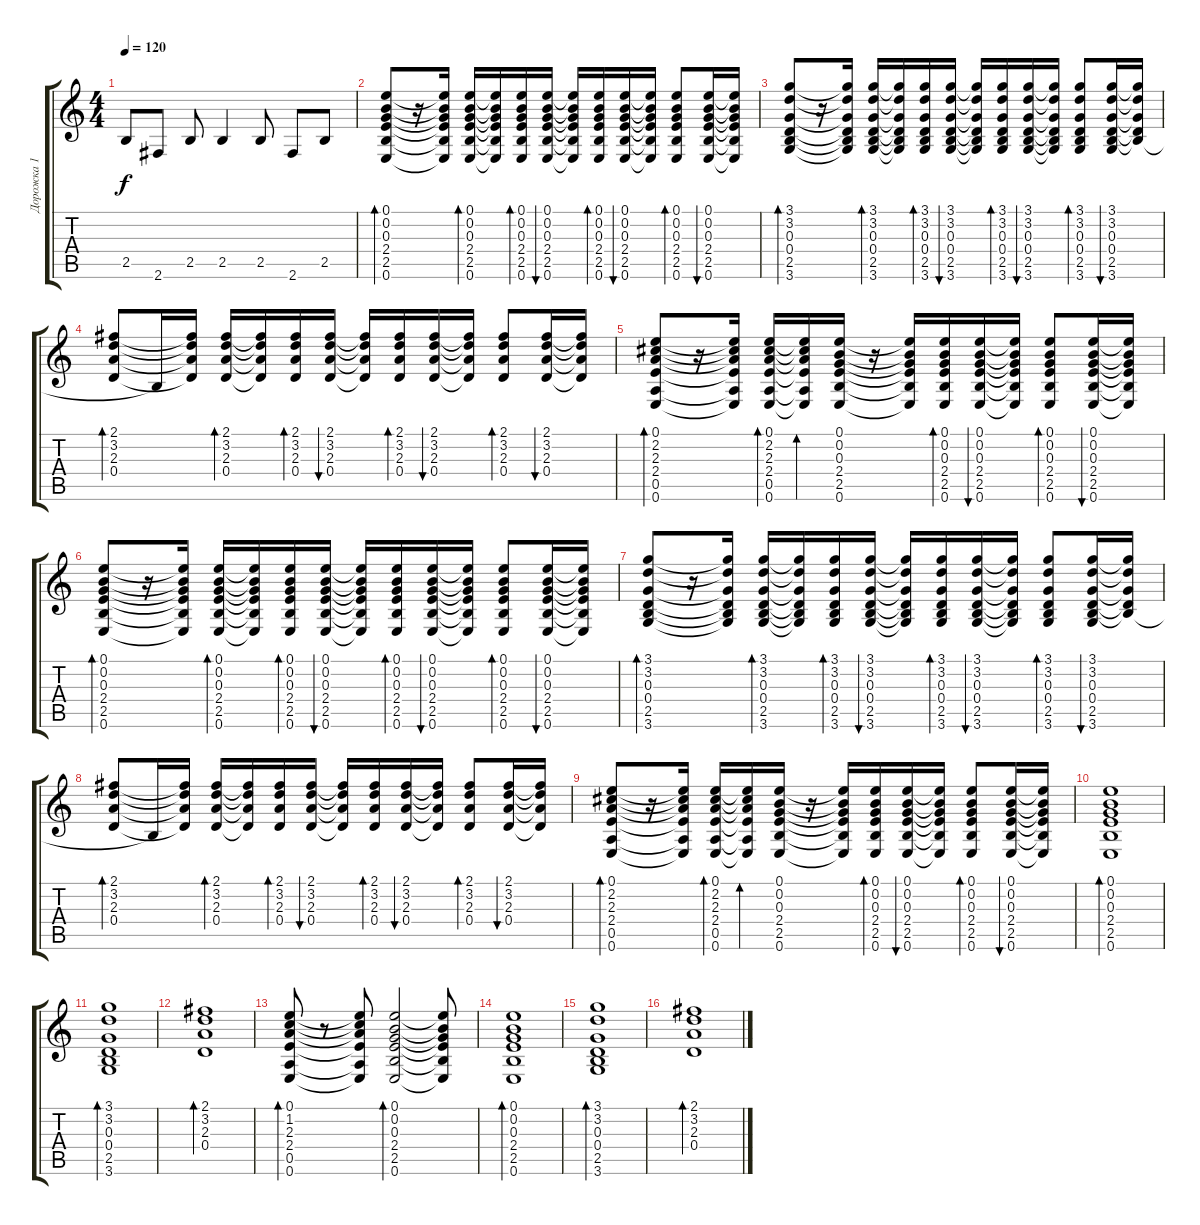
\track ("Дорожка 1" "Дорожка 1") {instrument acousticguitarnylon}
\staff {score tabs}
\tuning (E4 B3 G3 D3 A2 E2) {hide}
\ts (4 4)
\tempo 120
\clef g2
\ks c
2.5.8{dy f} 2.6.8 2.5.8 2.5.4 2.5.8 2.6.8 2.5.8 |
(0.1 0.2 0.3 2.4 2.5 0.6).8{bd 60 volume 5} r.16 (0.1{t} 0.2{t} 0.3{t} 2.4{t} 2.5{t} 0.6{t}).16 (0.1 0.2 0.3 2.4 2.5 0.6).16{bd 60} (0.1{t} 0.2{t} 0.3{t} 2.4{t} 2.5{t} 0.6{t}).16 (0.1 0.2 0.3 2.4 2.5 0.6).16{bd 30} (0.1 0.2 0.3 2.4 2.5 0.6).16{bu 30} (0.1{t} 0.2{t} 0.3{t} 2.4{t} 2.5{t} 0.6{t}).16 (0.1 0.2 0.3 2.4 2.5 0.6).16{bd 30} (0.1 0.2 0.3 2.4 2.5 0.6).16{bu 30} (0.1{t} 0.2{t} 0.3{t} 2.4{t} 2.5{t} 0.6{t}).16 (0.1 0.2 0.3 2.4 2.5 0.6).8{bd 30} (0.1 0.2 0.3 2.4 2.5 0.6).16{bu 30} (0.1{t} 0.2{t} 0.3{t} 2.4{t} 2.5{t} 0.6{t}).16 |
(3.1 3.2 0.3 0.4 2.5 3.6).8{bd 60} r.16 (3.1{t} 3.2{t} 0.3{t} 0.4{t} 2.5{t} 3.6{t}).16 (3.1 3.2 0.3 0.4 2.5 3.6).16{bd 60} (3.1{t} 3.2{t} 0.3{t} 0.4{t} 2.5{t} 3.6{t}).16 (3.1 3.2 0.3 0.4 2.5 3.6).16{bd 30} (3.1 3.2 0.3 0.4 2.5 3.6).16{bu 30} (3.1{t} 3.2{t} 0.3{t} 0.4{t} 2.5{t} 3.6{t}).16 (3.1 3.2 0.3 0.4 2.5 3.6).16{bd 30} (3.1 3.2 0.3 0.4 2.5 3.6).16{bu 30} (3.1{t} 3.2{t} 0.3{t} 0.4{t} 2.5{t} 3.6{t}).16 (3.1 3.2 0.3 0.4 2.5 3.6).8{bd 30} (3.1 3.2 0.3 0.4 2.5 3.6).16{bu 30} (3.1{t} 3.2{t} 0.3{t} 0.4{t} 2.5{t}).16 |
(2.1 3.2 2.3 0.4).8{bd 60} 2.5{t}.16 (2.1{t} 3.2{t} 2.3{t} 0.4{t}).16 (2.1 3.2 2.3 0.4).16{bd 60} (2.1{t} 3.2{t} 2.3{t} 0.4{t}).16 (2.1 3.2 2.3 0.4).16{bd 30} (2.1 3.2 2.3 0.4).16{bu 30} (2.1{t} 3.2{t} 2.3{t} 0.4{t}).16 (2.1 3.2 2.3 0.4).16{bd 30} (2.1 3.2 2.3 0.4).16{bu 30} (2.1{t} 3.2{t} 2.3{t} 0.4{t}).16 (2.1 3.2 2.3 0.4).8{bd 30} (2.1 3.2 2.3 0.4).16{bu 30} (2.1{t} 3.2{t} 2.3{t} 0.4{t}).16 |
(0.1 2.2 2.3 2.4 0.5 0.6).8{bd 60} r.16 (0.1{t} 2.2{t} 2.3{t} 2.4{t} 0.5{t} 0.6{t}).16 (0.1 2.2 2.3 2.4 0.5 0.6).16{bd 60} (0.1{t} 2.2{t} 2.3{t} 2.4{t} 0.5{t} 0.6{t}).16{bd 60} (0.1 0.2 0.3 2.4 2.5 0.6).16 r.16 (0.1{t} 0.2{t} 0.3{t} 2.4{t} 2.5{t} 0.6{t}).16 (0.1 0.2 0.3 2.4 2.5 0.6).16{bd 30} (0.1 0.2 0.3 2.4 2.5 0.6).16{bu 30} (0.1{t} 0.2{t} 0.3{t} 2.4{t} 2.5{t} 0.6{t}).16 (0.1 0.2 0.3 2.4 2.5 0.6).8{bd 30} (0.1 0.2 0.3 2.4 2.5 0.6).16{bu 30} (0.1{t} 0.2{t} 0.3{t} 2.4{t} 2.5{t} 0.6{t}).16 |
(0.1 0.2 0.3 2.4 2.5 0.6).8{bd 60} r.16 (0.1{t} 0.2{t} 0.3{t} 2.4{t} 2.5{t} 0.6{t}).16 (0.1 0.2 0.3 2.4 2.5 0.6).16{bd 60} (0.1{t} 0.2{t} 0.3{t} 2.4{t} 2.5{t} 0.6{t}).16 (0.1 0.2 0.3 2.4 2.5 0.6).16{bd 30} (0.1 0.2 0.3 2.4 2.5 0.6).16{bu 30} (0.1{t} 0.2{t} 0.3{t} 2.4{t} 2.5{t} 0.6{t}).16 (0.1 0.2 0.3 2.4 2.5 0.6).16{bd 30} (0.1 0.2 0.3 2.4 2.5 0.6).16{bu 30} (0.1{t} 0.2{t} 0.3{t} 2.4{t} 2.5{t} 0.6{t}).16 (0.1 0.2 0.3 2.4 2.5 0.6).8{bd 30} (0.1 0.2 0.3 2.4 2.5 0.6).16{bu 30} (0.1{t} 0.2{t} 0.3{t} 2.4{t} 2.5{t} 0.6{t}).16 |
(3.1 3.2 0.3 0.4 2.5 3.6).8{bd 60} r.16 (3.1{t} 3.2{t} 0.3{t} 0.4{t} 2.5{t} 3.6{t}).16 (3.1 3.2 0.3 0.4 2.5 3.6).16{bd 60} (3.1{t} 3.2{t} 0.3{t} 0.4{t} 2.5{t} 3.6{t}).16 (3.1 3.2 0.3 0.4 2.5 3.6).16{bd 30} (3.1 3.2 0.3 0.4 2.5 3.6).16{bu 30} (3.1{t} 3.2{t} 0.3{t} 0.4{t} 2.5{t} 3.6{t}).16 (3.1 3.2 0.3 0.4 2.5 3.6).16{bd 30} (3.1 3.2 0.3 0.4 2.5 3.6).16{bu 30} (3.1{t} 3.2{t} 0.3{t} 0.4{t} 2.5{t} 3.6{t}).16 (3.1 3.2 0.3 0.4 2.5 3.6).8{bd 30} (3.1 3.2 0.3 0.4 2.5 3.6).16{bu 30} (3.1{t} 3.2{t} 0.3{t} 0.4{t} 2.5{t}).16 |
(2.1 3.2 2.3 0.4).8{bd 60} 2.5{t}.16 (2.1{t} 3.2{t} 2.3{t} 0.4{t}).16 (2.1 3.2 2.3 0.4).16{bd 60} (2.1{t} 3.2{t} 2.3{t} 0.4{t}).16 (2.1 3.2 2.3 0.4).16{bd 30} (2.1 3.2 2.3 0.4).16{bu 30} (2.1{t} 3.2{t} 2.3{t} 0.4{t}).16 (2.1 3.2 2.3 0.4).16{bd 30} (2.1 3.2 2.3 0.4).16{bu 30} (2.1{t} 3.2{t} 2.3{t} 0.4{t}).16 (2.1 3.2 2.3 0.4).8{bd 30} (2.1 3.2 2.3 0.4).16{bu 30} (2.1{t} 3.2{t} 2.3{t} 0.4{t}).16 |
(0.1 2.2 2.3 2.4 0.5 0.6).8{bd 60} r.16 (0.1{t} 2.2{t} 2.3{t} 2.4{t} 0.5{t} 0.6{t}).16 (0.1 2.2 2.3 2.4 0.5 0.6).16{bd 60} (0.1{t} 2.2{t} 2.3{t} 2.4{t} 0.5{t} 0.6{t}).16{bd 60} (0.1 0.2 0.3 2.4 2.5 0.6).16 r.16 (0.1{t} 0.2{t} 0.3{t} 2.4{t} 2.5{t} 0.6{t}).16 (0.1 0.2 0.3 2.4 2.5 0.6).16{bd 30} (0.1 0.2 0.3 2.4 2.5 0.6).16{bu 30} (0.1{t} 0.2{t} 0.3{t} 2.4{t} 2.5{t} 0.6{t}).16 (0.1 0.2 0.3 2.4 2.5 0.6).8{bd 30} (0.1 0.2 0.3 2.4 2.5 0.6).16{bu 30} (0.1{t} 0.2{t} 0.3{t} 2.4{t} 2.5{t} 0.6{t}).16 |
(0.1 0.2 0.3 2.4 2.5 0.6).1{bd 120 volume 7} |
(3.1 3.2 0.3 0.4 2.5 3.6).1{bd 120} |
(2.1 3.2 2.3 0.4).1{bd 120} |
(0.1 1.2 2.3 2.4 0.5 0.6).8{bd 120} r.8 (0.1{t} 1.2{t} 2.3{t} 2.4{t} 0.5{t} 0.6{t}).8 (0.1 0.2 0.3 2.4 2.5 0.6).2{bd 120} (0.1{t} 0.2{t} 0.3{t} 2.4{t} 2.5{t} 0.6{t}).8 |
(0.1 0.2 0.3 2.4 2.5 0.6).1{bd 120} |
(3.1 3.2 0.3 0.4 2.5 3.6).1{bd 120} |
(2.1 3.2 2.3 0.4).1{bd 120}
